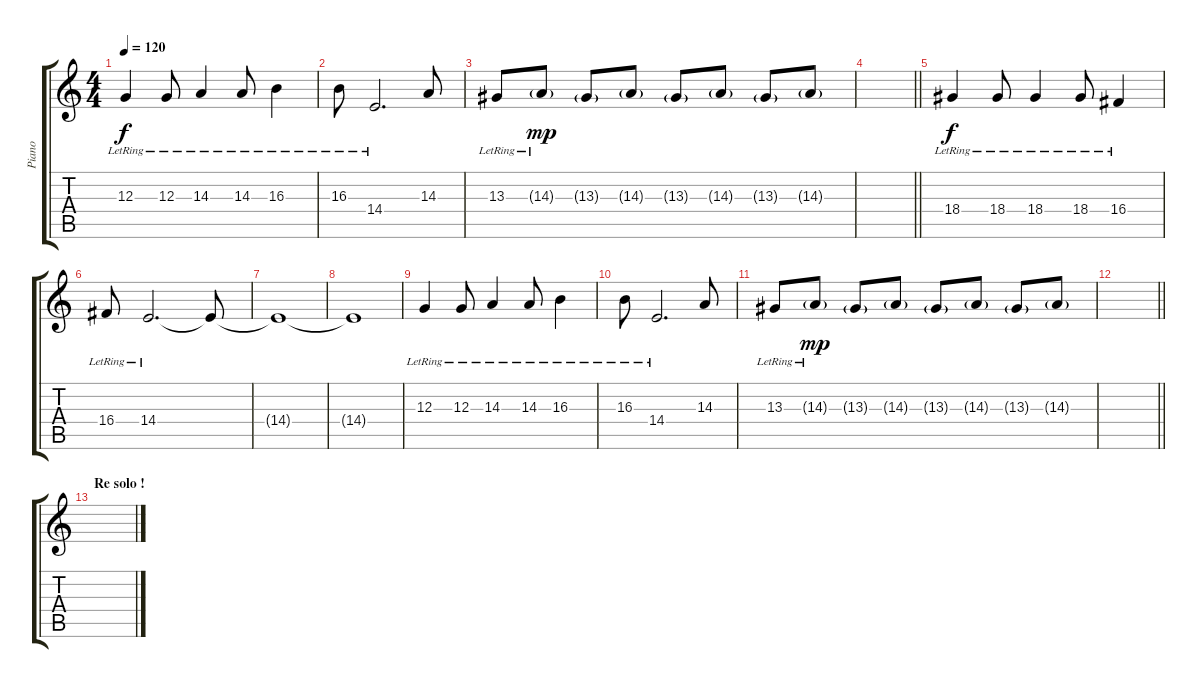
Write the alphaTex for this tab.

\track ("Piano" "Piano") {instrument brightacousticpiano}
\staff {score tabs}
\tuning (E4 B3 G3 D3 A2 E2) {hide}
\ts (4 4)
\tempo 120
\clef g2
\ks c
12.3{lr}.4{dy f} 12.3{lr}.8 14.3{lr}.4 14.3{lr}.8 16.3{lr}.4 |
16.3{lr}.8 14.4{lr}.2{d} 14.3.8 |
13.3{lr}.8 14.3{g lr}.8{dy mp} 13.3{g}.8 14.3{g}.8 13.3{g}.8 14.3{g}.8 13.3{g}.8 14.3{g}.8 |
\barLineRight lightlight
|
18.4{lr}.4{dy f} 18.4{lr}.8 18.4{lr}.4 18.4{lr}.8 16.4{lr}.4 |
16.4{lr}.8 14.4{lr}.2{d} 14.4{t}.8 |
14.4{t}.1 |
14.4{t}.1 |
12.3{lr}.4 12.3{lr}.8 14.3{lr}.4 14.3{lr}.8 16.3{lr}.4 |
16.3{lr}.8 14.4{lr}.2{d} 14.3.8 |
13.3{lr}.8 14.3{g lr}.8{dy mp} 13.3{g}.8 14.3{g}.8 13.3{g}.8 14.3{g}.8 13.3{g}.8 14.3{g}.8 |
\barLineRight lightlight
|
\section ("" "Re solo !")
